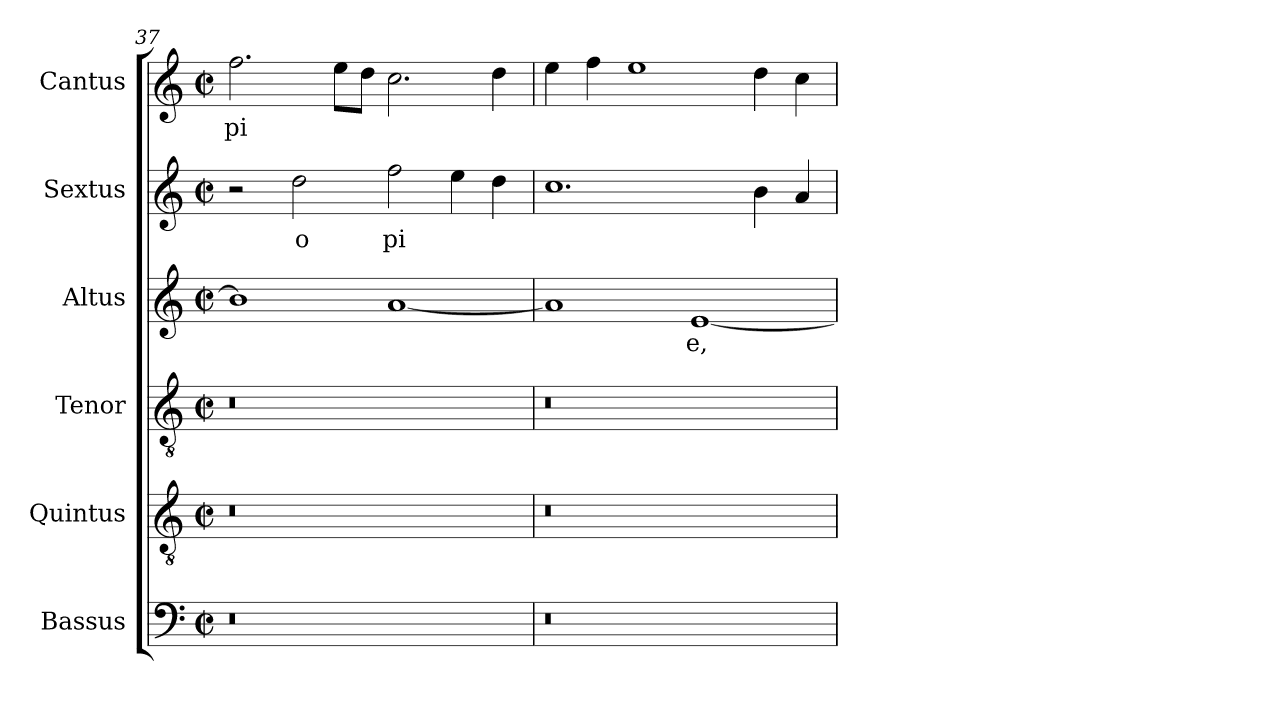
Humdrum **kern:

**kern	**kern	**kern	**kern	**text	**kern	**text	**kern	**text
*part6	*part5	*part4	*part3	*part3	*part2	*part2	*part1	*part1
*staff6	*staff5	*staff4	*staff3	*staff3	*staff2	*staff2	*staff1	*staff1
*I"Bassus	*I"Quintus	*I"Tenor	*I"Altus	*	*I"Sextus	*	*I"Cantus	*
*clefF4	*clefGv2	*clefGv2	*clefG2	*	*clefG2	*	*clefG2	*
*M2/2	*M2/2	*M2/2	*M2/2	*	*M2/2	*	*M2/2	*
*met(c|)	*met(c|)	*met(c|)	*met(c|)	*	*met(c|)	*	*met(c|)	*
=37	=37	=37	=37	=37	=37	=37	=37	=37
!	!	!	!	!	!	!	!	!LO:LY:b:cj
0r	0r	0r	1b-]	.	2r	.	2.ff\	pi
!	!	!	!	!	!	!LO:LY:b:cj	!	!
.	.	.	.	.	2dd\	o	.	.
.	.	.	.	.	.	.	8ee\L	.
.	.	.	.	.	.	.	8dd\J	.
!	!	!	!	!	!	!LO:LY:b:cj	!	!
.	.	.	[<1a	.	2ff\	pi	2.cc\	.
.	.	.	.	.	4ee\	.	.	.
.	.	.	.	.	4dd\	.	4dd\	.
=38	=38	=38	=38	=38	=38	=38	=38	=38
0r	0r	0r	1a]	.	1.cc	.	4ee\	.
.	.	.	.	.	.	.	4ff\	.
.	.	.	.	.	.	.	1ee	.
!	!	!	!	!LO:LY:b:cj	!	!	!	!
.	.	.	[>1e	e,	.	.	.	.
.	.	.	.	.	4b\	.	4dd\	.
.	.	.	.	.	4a/	.	4cc\	.
=	=	=	=	=	=	=	=	=
*-	*-	*-	*-	*-	*-	*-	*-	*-
